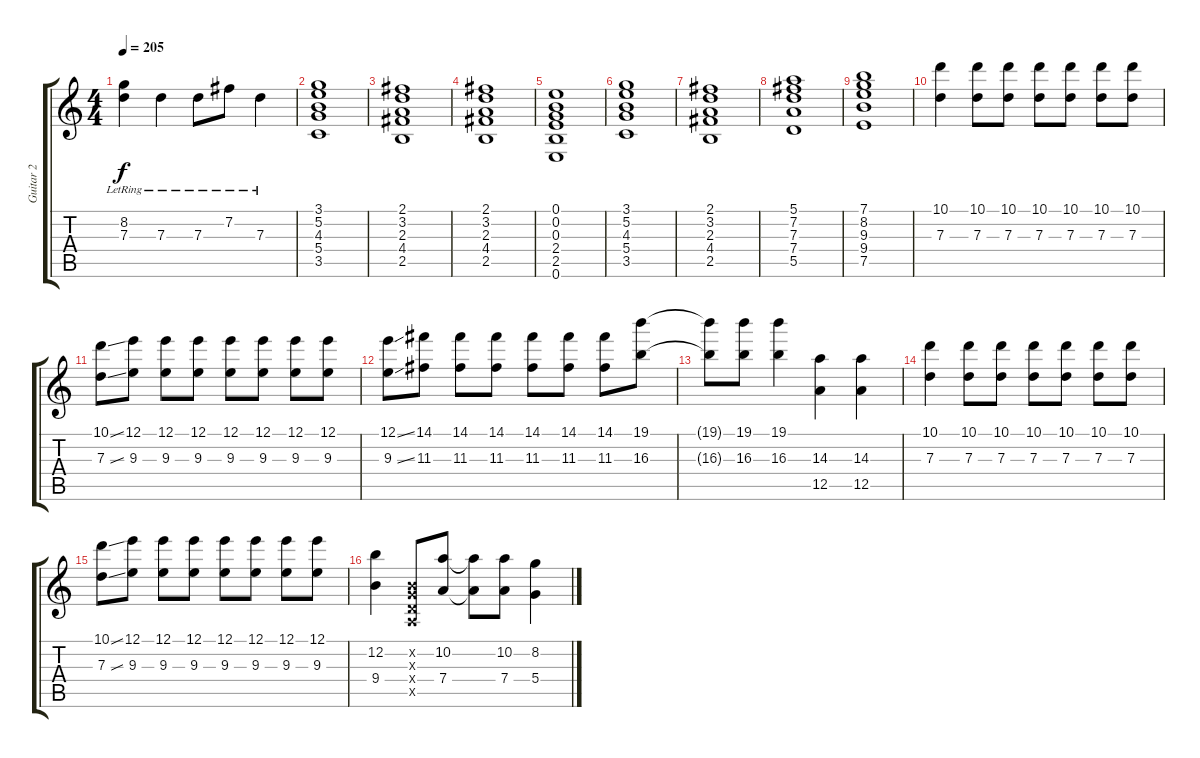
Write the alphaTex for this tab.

\track ("Guitar 2" "Guitar 2") {instrument distortionguitar}
\staff {score tabs}
\tuning (E4 B3 G3 D3 A2 E2) {hide}
\ts (4 4)
\tempo 205
\clef g2
\ks c
(8.2{lr} 7.3{lr}).4{dy f} 7.3{lr}.4 7.3{lr}.8 7.2{lr}.8 7.3{lr}.4 |
(3.1 5.2 4.3 5.4 3.5).1 |
(2.1 3.2 2.3 4.4 2.5).1 |
(2.1 3.2 2.3 4.4 2.5).1 |
(0.1 0.2 0.3 2.4 2.5 0.6).1 |
(3.1 5.2 4.3 5.4 3.5).1 |
(2.1 3.2 2.3 4.4 2.5).1 |
(5.1 7.2 7.3 7.4 5.5).1 |
(7.1 8.2 9.3 9.4 7.5).1 |
(10.1 7.3).4 (10.1 7.3).8 (10.1 7.3).8 (10.1 7.3).8 (10.1 7.3).8 (10.1 7.3).8 (10.1 7.3).8 |
(10.1{ss} 7.3{ss}).8 (12.1 9.3).8 (12.1 9.3).8 (12.1 9.3).8 (12.1 9.3).8 (12.1 9.3).8 (12.1 9.3).8 (12.1 9.3).8 |
(12.1{ss} 9.3{ss}).8 (14.1 11.3).8 (14.1 11.3).8 (14.1 11.3).8 (14.1 11.3).8 (14.1 11.3).8 (14.1 11.3).8 (19.1 16.3).8 |
(19.1{t} 16.3{t}).8 (19.1 16.3).8 (19.1 16.3).4 (14.3 12.5).4 (14.3 12.5).4 |
(10.1 7.3).4 (10.1 7.3).8 (10.1 7.3).8 (10.1 7.3).8 (10.1 7.3).8 (10.1 7.3).8 (10.1 7.3).8 |
(10.1{ss} 7.3{ss}).8 (12.1 9.3).8 (12.1 9.3).8 (12.1 9.3).8 (12.1 9.3).8 (12.1 9.3).8 (12.1 9.3).8 (12.1 9.3).8 |
(12.2 9.4).4 (0.2{x} 0.3{x} 0.4{x} 0.5{x}).8 (10.2 7.4).8 (10.2{t} 7.4{t}).8 (10.2 7.4).8 (8.2 5.4).4
